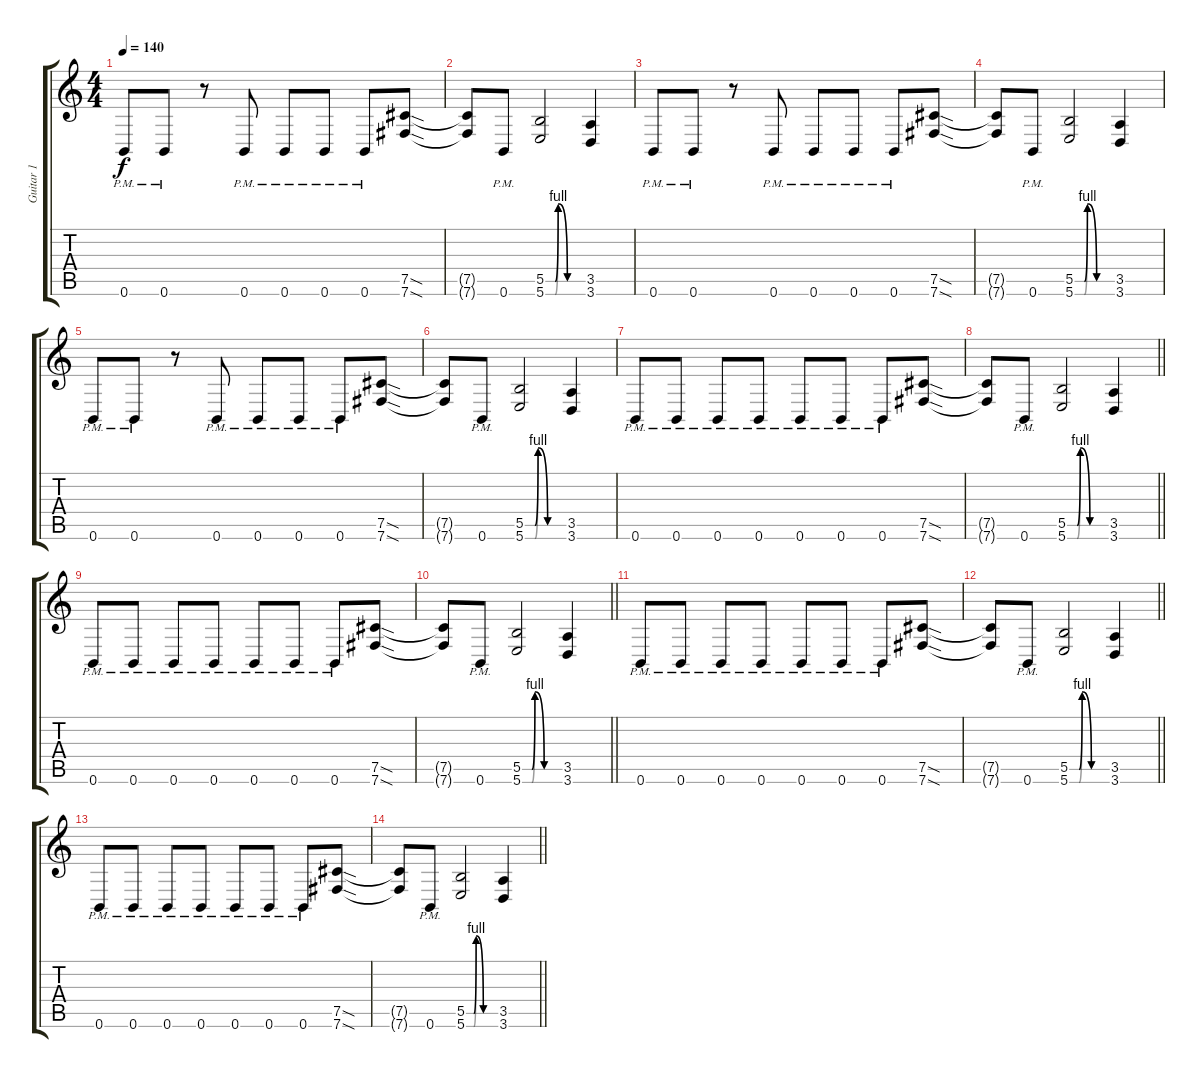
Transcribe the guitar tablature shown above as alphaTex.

\track ("Guitar 1" "Guitar 1") {instrument distortionguitar}
\staff {score tabs}
\tuning (Db4 Ab3 E3 B2 Gb2 B1) {hide}
\ts (4 4)
\tempo 140
\clef g2
\ks c
0.6{pm}.8{dy f} 0.6{pm}.8 r.8 0.6{pm}.8 0.6{pm}.8 0.6{pm}.8 0.6{pm}.8 (7.5{sod} 7.6{sod}).8 |
(7.5{t} 7.6{t}).8 0.6{pm}.8 (5.5{be (custom 0 0 15 0 20 4 35 0 60 0)} 5.6{be (custom 0 0 15 0 20 4 35 0 60 0)}).2 (3.5 3.6).4 |
0.6{pm}.8{volume 16} 0.6{pm}.8 r.8 0.6{pm}.8 0.6{pm}.8 0.6{pm}.8 0.6{pm}.8 (7.5{sod} 7.6{sod}).8 |
(7.5{t} 7.6{t}).8 0.6{pm}.8 (5.5{be (custom 0 0 15 0 20 4 35 0 60 0)} 5.6{be (custom 0 0 15 0 20 4 35 0 60 0)}).2 (3.5 3.6).4 |
0.6{pm}.8 0.6{pm}.8 r.8 0.6{pm}.8 0.6{pm}.8 0.6{pm}.8 0.6{pm}.8 (7.5{sod} 7.6{sod}).8 |
(7.5{t} 7.6{t}).8 0.6{pm}.8 (5.5{be (custom 0 0 15 0 20 4 35 0 60 0)} 5.6{be (custom 0 0 15 0 20 4 35 0 60 0)}).2 (3.5 3.6).4 |
0.6{pm}.8{volume 8} 0.6{pm}.8 0.6{pm}.8 0.6{pm}.8 0.6{pm}.8 0.6{pm}.8 0.6{pm}.8 (7.5{sod} 7.6{sod}).8 |
\barLineRight lightlight
(7.5{t} 7.6{t}).8 0.6{pm}.8 (5.5{be (custom 0 0 15 0 20 4 35 0 60 0)} 5.6{be (custom 0 0 15 0 20 4 35 0 60 0)}).2 (3.5 3.6).4 |
0.6{pm}.8 0.6{pm}.8 0.6{pm}.8 0.6{pm}.8 0.6{pm}.8 0.6{pm}.8 0.6{pm}.8 (7.5{sod} 7.6{sod}).8 |
\barLineRight lightlight
(7.5{t} 7.6{t}).8 0.6{pm}.8 (5.5{be (custom 0 0 15 0 20 4 35 0 60 0)} 5.6{be (custom 0 0 15 0 20 4 35 0 60 0)}).2 (3.5 3.6).4 |
0.6{pm}.8{volume 0} 0.6{pm}.8 0.6{pm}.8 0.6{pm}.8 0.6{pm}.8 0.6{pm}.8 0.6{pm}.8 (7.5{sod} 7.6{sod}).8 |
\barLineRight lightlight
(7.5{t} 7.6{t}).8 0.6{pm}.8 (5.5{be (custom 0 0 15 0 20 4 35 0 60 0)} 5.6{be (custom 0 0 15 0 20 4 35 0 60 0)}).2 (3.5 3.6).4 |
0.6{pm}.8 0.6{pm}.8 0.6{pm}.8 0.6{pm}.8 0.6{pm}.8 0.6{pm}.8 0.6{pm}.8 (7.5{sod} 7.6{sod}).8 |
\barLineRight lightlight
(7.5{t} 7.6{t}).8 0.6{pm}.8 (5.5{be (custom 0 0 15 0 20 4 35 0 60 0)} 5.6{be (custom 0 0 15 0 20 4 35 0 60 0)}).2 (3.5 3.6).4
